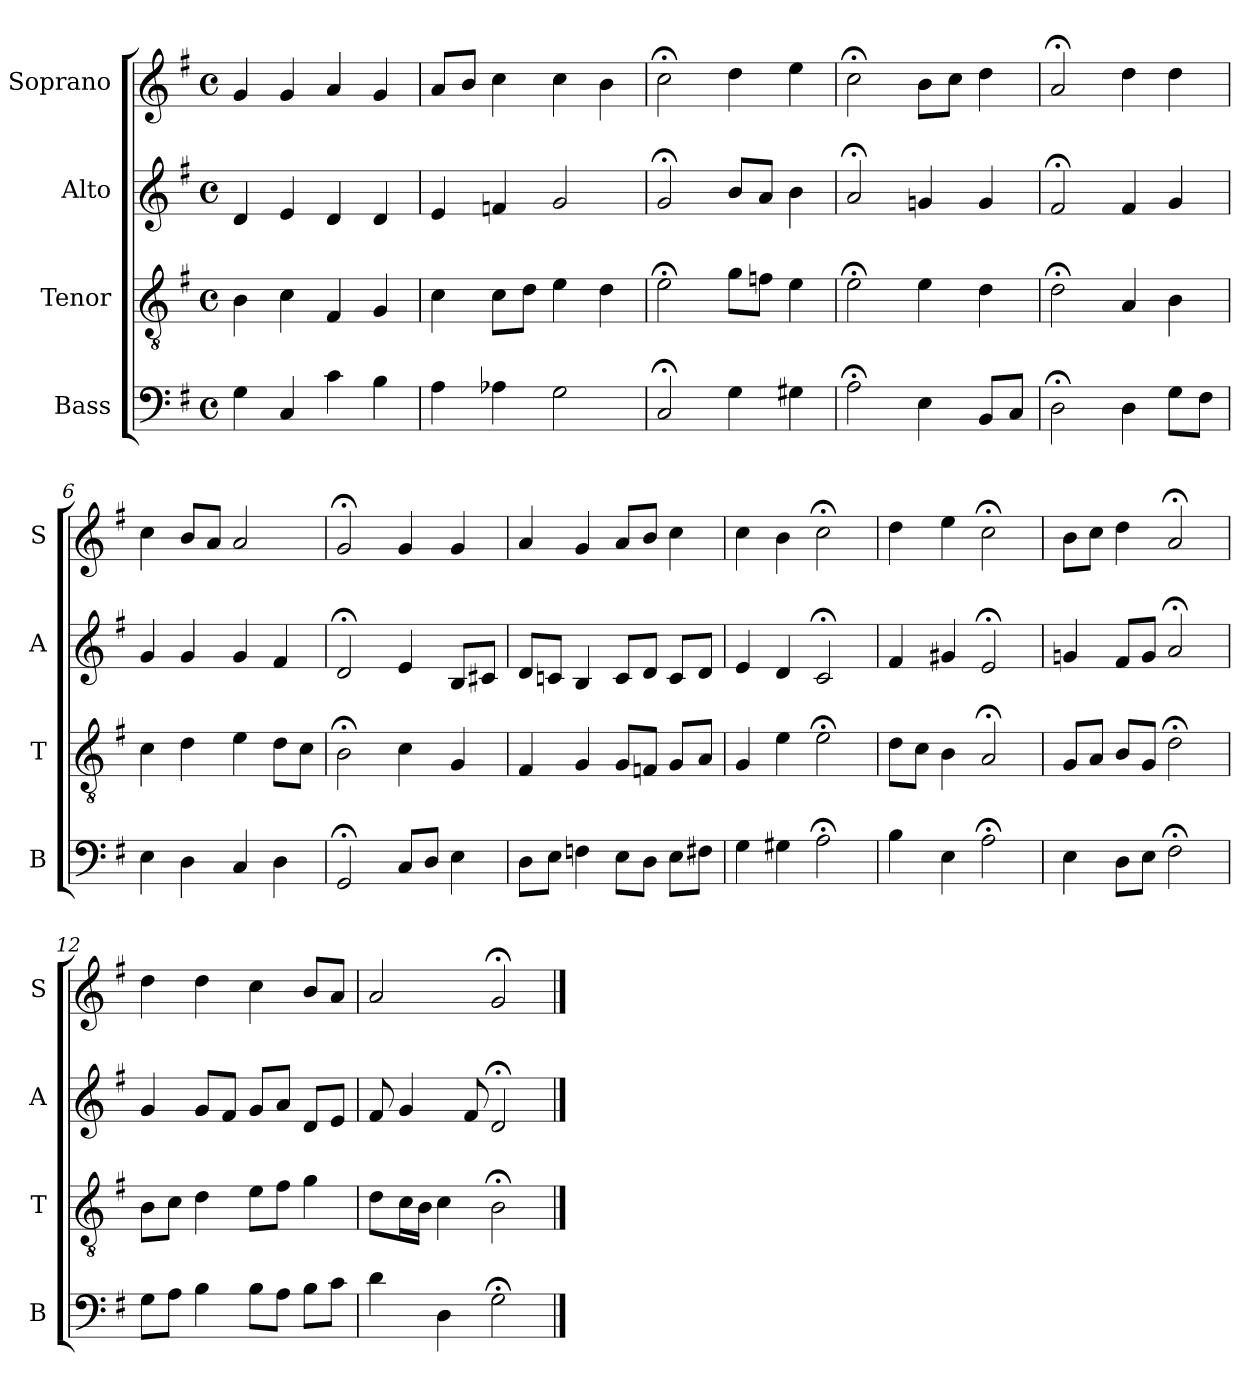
**kern	**kern	**kern	**kern
*part4	*part3	*part2	*part1
*staff4	*staff3	*staff2	*staff1
*I"Bass	*I"Tenor	*I"Alto	*I"Soprano
*I'B	*I'T	*I'A	*I'S
*clefF4	*clefGv2	*clefG2	*clefG2
*k[f#]	*k[f#]	*k[f#]	*k[f#]
*G:	*G:	*G:	*G:
*M4/4	*M4/4	*M4/4	*M4/4
*met(c)	*met(c)	*met(c)	*met(c)
*MM100	*MM100	*MM100	*MM100
=1	=1	=1	=1
4G	4B	4d	4g
4C	4c	4e	4g
4c	4F#	4d	4a
4B	4G	4d	4g
=2	=2	=2	=2
4A	4c	4e	8aL
.	.	.	8bJ
4A-X	8cL	4fn	4cc
.	8dJ	.	.
2G	4e	2g	4cc
.	4d	.	4b
=3	=3	=3	=3
2C;<	2e;<	2g;<	2cc;<
4G	8gL	8bL	4dd
.	8fnJ	8aJ	.
4G#X	4e	4b	4ee
=4	=4	=4	=4
2A;<	2e;<	2a;<	2cc;<
4E	4e	4gn	8bL
.	.	.	8ccJ
8BBL	4d	4g	4dd
8CJ	.	.	.
=5	=5	=5	=5
2D;<	2d;<	2f#;<	2a;<
4D	4A	4f#	4dd
8GL	4B	4g	4dd
8F#J	.	.	.
=6	=6	=6	=6
4E	4c	4g	4cc
4D	4d	4g	8bL
.	.	.	8aJ
4C	4e	4g	2a
4D	8dL	4f#	.
.	8cJ	.	.
=7	=7	=7	=7
2GG;<	2B;<	2d;<	2g;<
8CL	4c	4e	4g
8DJ	.	.	.
4E	4G	8BL	4g
.	.	8c#XJ	.
=8	=8	=8	=8
8DL	4F#	8dL	4a
8EJ	.	8cnJ	.
4Fn	4G	4B	4g
8EL	8GL	8cL	8aL
8DJ	8FnJ	8dJ	8bJ
8EL	8GL	8cL	4cc
8F#XJ	8AJ	8dJ	.
=9	=9	=9	=9
4G	4G	4e	4cc
4G#X	4e	4d	4b
2A;<	2e;<	2c;<	2cc;<
=10	=10	=10	=10
4B	8dL	4f#	4dd
.	8cJ	.	.
4E	4B	4g#X	4ee
2A;<	2A;<	2e;<	2cc;<
=11	=11	=11	=11
4E	8GL	4gn	8bL
.	8AJ	.	8ccJ
8DL	8BL	8f#L	4ddi
8EJ	8GiJ	8gJ	.
2F#;<	2d;<i	2a;<	2a;<i
=12	=12	=12	=12
8GL	8BL	4g	4dd
8AJ	8cJ	.	.
4B	4d	8gL	4dd
.	.	8f#J	.
8BL	8eL	8gL	4cc
8AJ	8f#J	8aJ	.
8BL	4g	8dL	8bL
8cJ	.	8eJ	8aJ
=13	=13	=13	=13
4d	8dL	8f#	2a
.	16cL	4g	.
.	16BJJ	.	.
4D	4c	.	.
.	.	8f#	.
2G;<	2B;<	2d;<	2g;<
==	==	==	==
*-	*-	*-	*-
